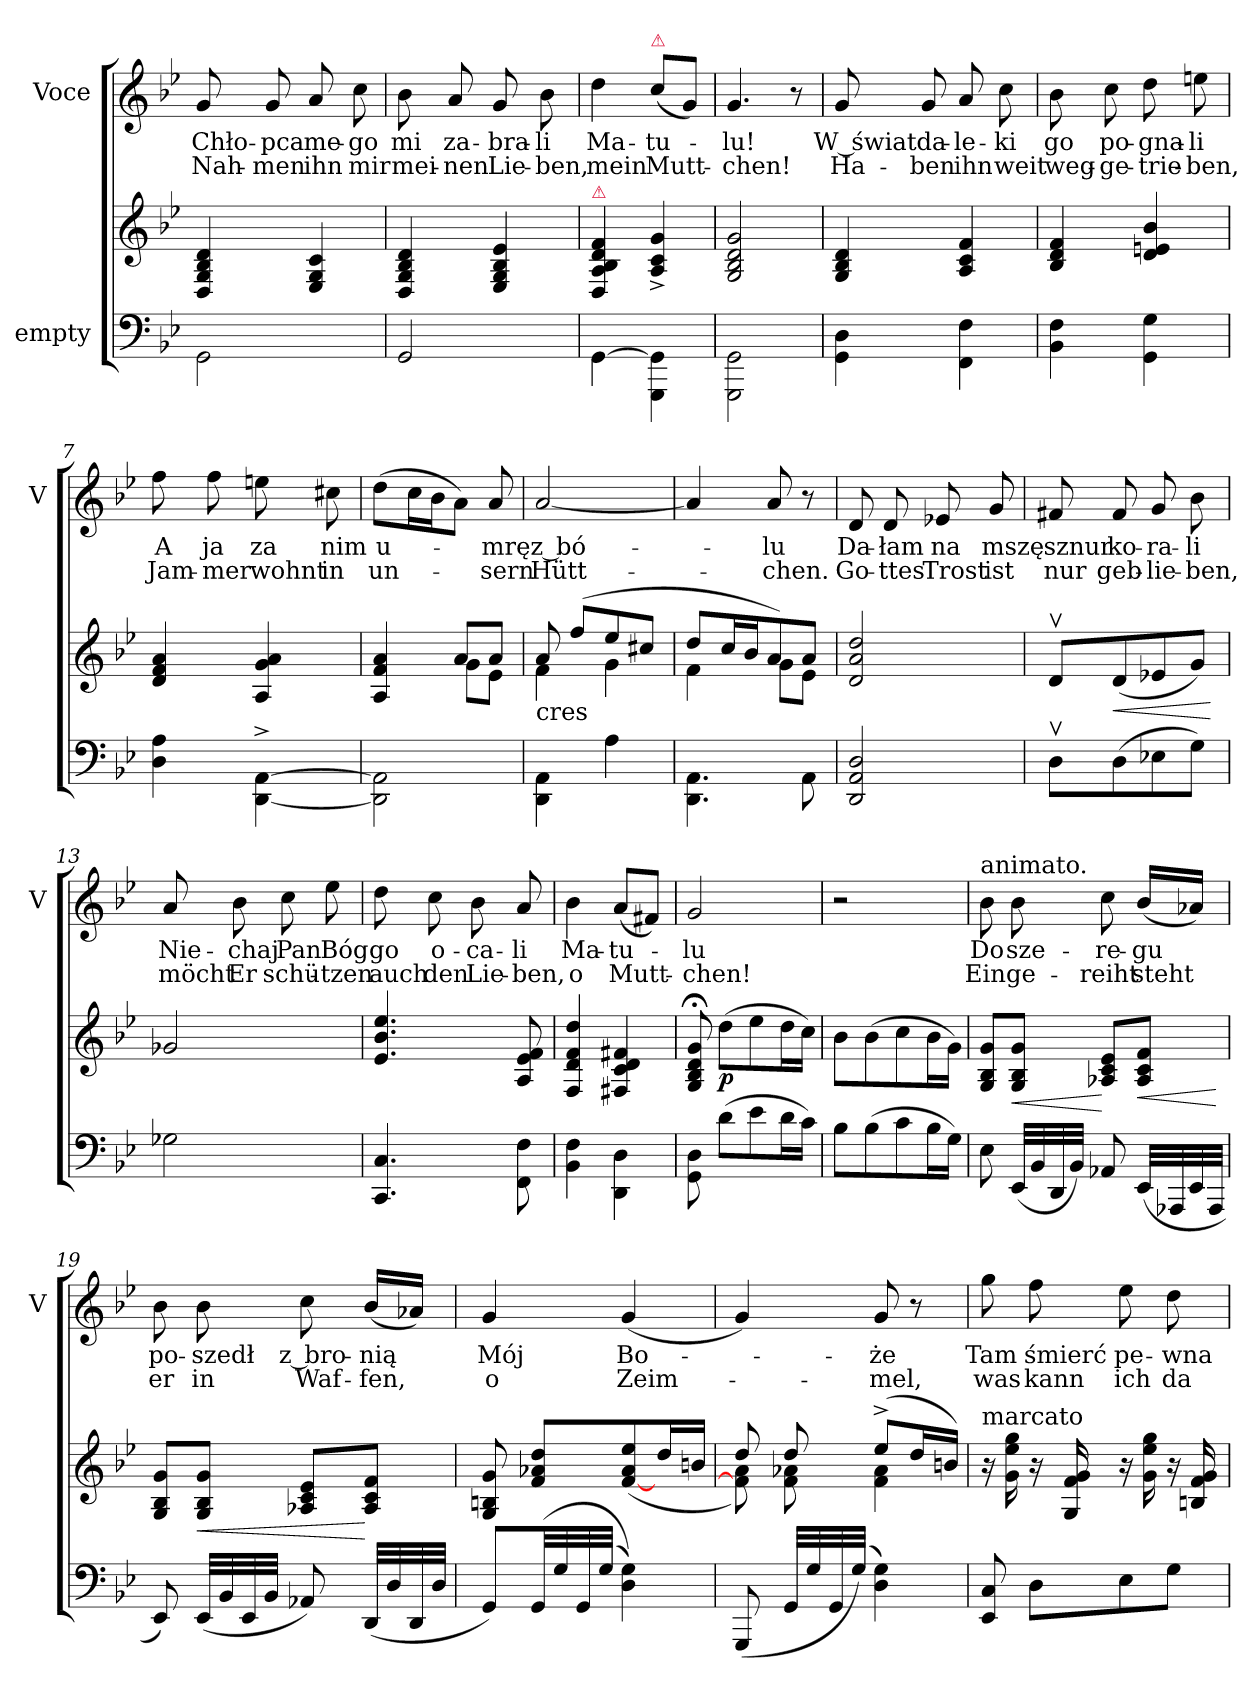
**kern	**kern	**dynam	**kern	**text	**text
*part2	*part2	*part2	*part1	*part1	*part1
*staff3	*staff2	*staff2/3	*staff1	*staff1	*staff1
*I"empty	*	*	*I"Voce	*	*
*	*	*	*I'V	*	*
*clefF4	*clefG2	*	*clefG2	*	*
*k[b-e-]	*k[b-e-]	*	*k[b-e-]	*	*
*g:	*g:	*	*g:	*	*
=1	=1	=1	=1	=1	=1
2GG\	4D/ 4G/ 4B-/ 4d/	.	8g/	Chło-	Nah-
.	.	.	8g/	-pca	-men
.	4E-/ 4G/ 4c/	.	8a/	me-	ihn
.	.	.	8cc\	-go	mir
=2	=2	=2	=2	=2	=2
2GG/	4D/ 4G/ 4B-/ 4d/	.	8b-\	mi	mei-
.	.	.	8a/	za-	-nen
.	4E-/ 4G/ 4B-/ 4e-/	.	8g/	-bra-	Lie-
.	.	.	8b-\	-li	-ben,
=3	=3	=3	=3	=3	=3
!	!LO:TX:a:color=crimson:t=⚠	!	!	!	!
[4GG\	4D/ 4A/ 4B-/ 4d/ 4f/	.	4dd\	Ma-	mein
!	!	!	!LO:TX:a:color=crimson:t=⚠	!	!
4GGG\ 4GG]\	4A^/ 4c^/ 4g^/	.	(8cc\L	-tu-	Mutt-
.	.	.	8g/J)	.	.
=4	=4	=4	=4	=4	=4
2GGG\ 2GG\	2G/ 2B-/ 2d/ 2g/	.	4.g/	-lu!	-chen!
.	.	.	8r	.	.
=5	=5	=5	=5	=5	=5
4GG\ 4D\	4G/ 4B-/ 4d/	.	8g/	W świat	Ha-
.	.	.	8g/	da-	-ben
4FF\ 4F\	4A/ 4c/ 4f/	.	8a/	-le-	ihn
.	.	.	8cc\	-ki	weit
=6	=6	=6	=6	=6	=6
4BB-\ 4F\	4B-/ 4d/ 4f/	.	8b-\	go	weg-
.	.	.	8cc\	po-	-ge-
4GG\ 4G\	4d/ 4en/ 4b-/	.	8dd\	-gna-	-trie-
.	.	.	8een\	-li	-ben,
=7	=7	=7	=7	=7	=7
4D\ 4A\	4d/ 4f/ 4a/	.	8ff\	A	Jam-
.	.	.	8ff\	ja	-mer
[4DD^\ [4AA^\	4A/ 4g/ 4a/	.	8een\	za	wohnt
.	.	.	8cc#X\	nim	in
=8	=8	=8	=8	=8	=8
*	*^	*	*	*	*
2DD]\ 2AA]\	4A/ 4f/ 4a/	4rddyy	.	(8dd\L	u-	un-
.	.	.	.	16cc\L	.	.
.	.	.	.	16b-\J	.	.
.	8a/L	8g\L	.	8a/J)	.	.
.	8a/J	8e-\J	.	8a/	-mrę	-sern
=9	=9	=9	=9	=9	=9	=9
!	!LO:TX:c:t=cres	!	!	!	!	!
4DD\ 4AA\	8a/	4f\	.	[2a/	z bó-	Hütt-
.	(8ff/L	.	.	.	.	.
4A\	8ee-/	4g\	.	.	.	.
.	8cc#X/J	.	.	.	.	.
=10	=10	=10	=10	=10	=10	=10
4.DD\ 4.AA\	8dd/L	4f\	.	4a/]	.	.
.	16cc/L	.	.	.	.	.
.	16b-/J	.	.	.	.	.
.	8a/)	8g\L	.	8a/	-lu	-chen.
8AA\	8a/J	8e-\J	.	8r	.	.
*	*v	*v	*	*	*	*
=11	=11	=11	=11	=11	=11
2DD/ 2AA/ 2D/	2d/ 2a/ 2dd/	.	8d/	Da-	Go-
.	.	.	8d/	-łam	-ttes
.	.	.	8e-X/	na	Trost
.	.	.	8g/	mszę	ist
=12	=12	=12	=12	=12	=12
8Dv\L	8dv/L	.	8f#X/	sznur	nur
(8D\	(8d/	<	8f#/	ko-	geb-
8E-X\	8e-X/	.	8g/	-ra-	-lie-
8G\J)	8g/J)	.	8b-\	-li	-ben,
.	.	[	.	.	.
=13	=13	=13	=13	=13	=13
2G-X\	2g-X/	.	8a/	Nie-	möcht
.	.	.	8b-\	-chaj	Er
.	.	.	8cc\	Pan	schü-
.	.	.	8ee-\	Bóg	-tzen
=14	=14	=14	=14	=14	=14
4.CC/ 4.C/	4.e-/ 4.b-/ 4.ee-/	.	8dd\	go	auch
.	.	.	8cc\	o-	den
.	.	.	8b-\	-ca-	Lie-
8FF\ 8F\	8A/ 8e-/ 8f/	.	8a/	-li	-ben,
=15	=15	=15	=15	=15	=15
4BB-\ 4F\	4F/ 4d/ 4f/ 4dd/	.	4b-\	Ma-	o
4DD\ 4D\	4F#X/ 4c/ 4d/ 4f#X/	.	(8a/L	-tu-	Mutt-
.	.	.	8f#X/J)	.	.
=16	=16	=16	=16	=16	=16
8GG\ 8D\	8G;</ 8B-;</ 8d;</ 8g;</	.	2g/	-lu	-chen!
(8d\L	(8dd\L	p	.	.	.
8e-\	8ee-\	.	.	.	.
16d\L	16dd\L	.	.	.	.
16c\JJ)	16cc\JJ)	.	.	.	.
=17	=17	=17	=17	=17	=17
8B-\L	8b-\L	.	2r	.	.
(8B-\	(8b-\	.	.	.	.
8c\	8cc\	.	.	.	.
16B-\L	16b-\L	.	.	.	.
16G\JJ)	16g/JJ)	.	.	.	.
=18	=18	=18	=18	=18	=18
!	!	!	!LO:TX:a:t=animato.	!	!
8E-\	8G/ 8B-/ 8g/L	.	8b-\	Do	Ein
(32EE-/LLL	8G/ 8B-/ 8g/J	<	8b-\	sze-	ge-
32BB-/	.	.	.	.	.
32DD/	.	.	.	.	.
32BB-/JJJ)	.	.	.	.	.
8AA-X/	8A-X/ 8c/ 8e-/L	[	8cc\	-re-	-reiht
(32EE-/LLL	8A-/ 8c/ 8f/J	<	(16b-\LL	-gu	steht
32AAA-X/	.	.	.	.	.
32EE-/	.	.	16a-X/JJ)	.	.
32AAA-/JJJ	.	.	.	.	.
.	.	[	.	.	.
=19	=19	=19	=19	=19	=19
8EE-/)	8G/ 8B-/ 8g/L	.	8b-\	po-	er
(32EE-/LLL	8G/ 8B-/ 8g/J	<	8b-\	-szedł	in
32BB-/	.	.	.	.	.
32EE-/	.	.	.	.	.
32BB-/JJJ	.	.	.	.	.
8AA-X/)	8A-X/ 8c/ 8e-/L	.	8cc\	z bro-	Waf-
(32DD/LLL	8A-/ 8c/ 8f/J	[	(16b-\LL	-nią	-fen,
32D\	.	.	.	.	.
32DD/	.	.	16a-X/JJ)	.	.
32D\JJJ	.	.	.	.	.
=20	=20	=20	=20	=20	=20
8GG/L)	8G/ 8Bn/ 8g/	.	4g/	Mój	o
(32GG/LL	8f/ 8a-X/ 8dd/L	.	.	.	.
32G\	.	.	.	.	.
32GG/	.	.	.	.	.
(32G\JJJ	.	.	.	.	.
4D\ 4G\))	([8f/ 8a-/ 8ee-/	.	(4g/	Bo-	Zeim-
.	16dd\L	.	.	.	.
.	16bn\JJ	.	.	.	.
=21	=21	=21	=21	=21	=21
*	*^	*	*	*	*
(8GGG/	8dd/	8f]\ 8a\)	.	4g/)	.	.
32GG/LLL	8dd/	8f\ 8a-X\	.	.	.	.
32G\	.	.	.	.	.	.
32GG/	.	.	.	.	.	.
(32G\JJJ)	.	.	.	.	.	.
4D\ 4G\)	(8ee-^/L	4f\ 4a-\	.	8g/	-że	-mel,
.	16dd/L	.	.	8r	.	.
.	16bn/JJ)	.	.	.	.	.
*	*v	*v	*	*	*	*
=22	=22	=22	=22	=22	=22
!	!LO:TX:a:t=marcato	!	!	!	!
8EE-/ 8C/	16r	.	8gg\	Tam	was
.	16g\ 16ee-\ 16gg\	.	.	.	.
8D\L	16r	.	8ff\	śmierć	kann
.	16G/ 16f/ 16g/	.	.	.	.
8E-\	16r	.	8ee-\	pe-	ich
.	16g\ 16ee-\ 16gg\	.	.	.	.
8G\J	16r	.	8dd\	-wna	da-
.	16Bn/ 16f/ 16g/	.	.	.	.
=	=	=	=	=	=
*-	*-	*-	*-	*-	*-
